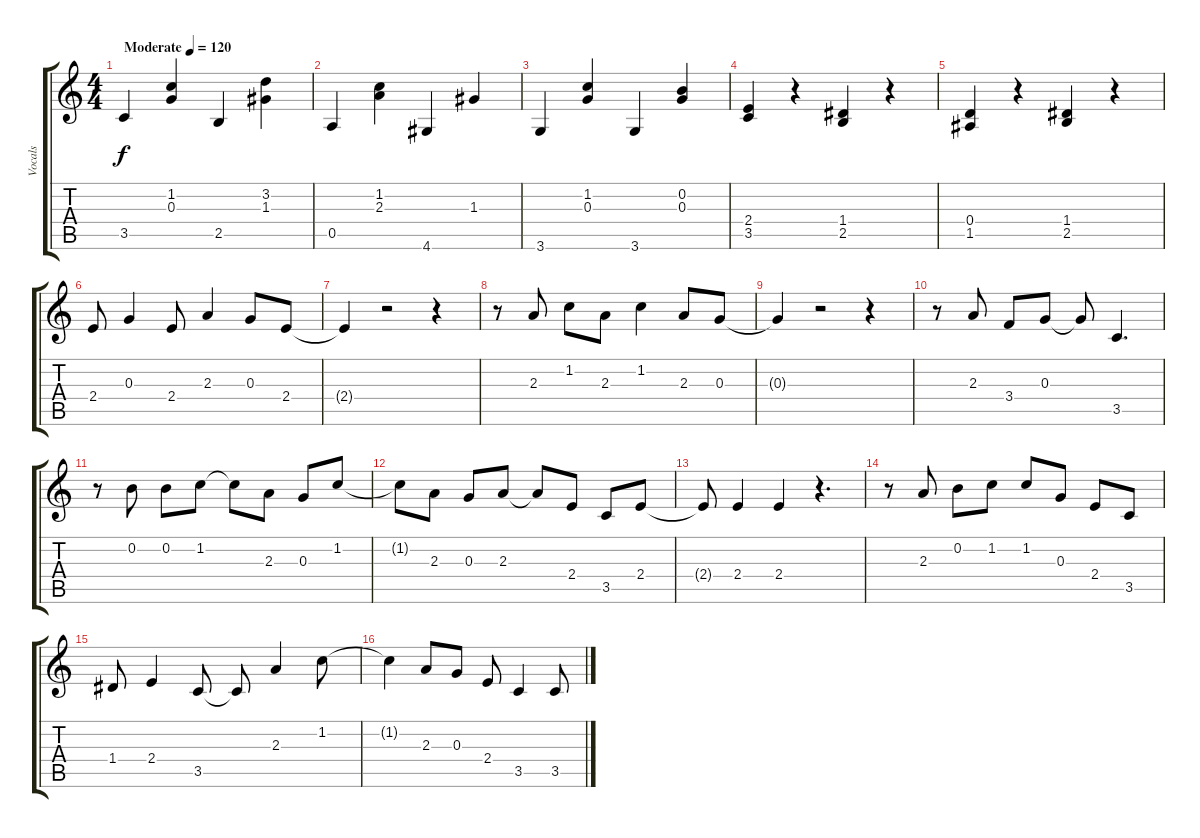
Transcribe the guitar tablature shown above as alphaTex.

\track ("Vocals" "Vocals") {instrument acousticguitarsteel}
\staff {score tabs}
\tuning (E4 B3 G3 D3 A2 E2) {hide}
\ts (4 4)
\tempo (120 "Moderate")
\clef g2
\ks c
3.5.4{dy f instrument acousticguitarsteel} (1.2 0.3).4 2.5.4 (3.2 1.3).4 |
0.5.4 (1.2 2.3).4 4.6.4 1.3.4 |
3.6.4 (1.2 0.3).4 3.6.4 (0.2 0.3).4 |
(2.4 3.5).4 r.4 (1.4 2.5).4 r.4 |
(0.4 1.5).4 r.4 (1.4 2.5).4 r.4 |
2.4.8 0.3.4 2.4.8 2.3.4 0.3.8 2.4.8 |
2.4{t}.4 r.2 r.4 |
r.8 2.3.8 1.2.8 2.3.8 1.2.4 2.3.8 0.3.8 |
0.3{t}.4 r.2 r.4 |
r.8 2.3.8 3.4.8 0.3.8 0.3{t}.8 3.5.4{d} |
r.8 0.2.8 0.2.8 1.2.8 1.2{t}.8 2.3.8 0.3.8 1.2.8 |
1.2{t}.8 2.3.8 0.3.8 2.3.8 2.3{t}.8 2.4.8 3.5.8 2.4.8 |
2.4{t}.8 2.4.4 2.4.4 r.4{d} |
r.8 2.3.8 0.2.8 1.2.8 1.2.8 0.3.8 2.4.8 3.5.8 |
1.4.8 2.4.4 3.5.8 3.5{t}.8 2.3.4 1.2.8 |
1.2{t}.4 2.3.8 0.3.8 2.4.8 3.5.4 3.5.8
